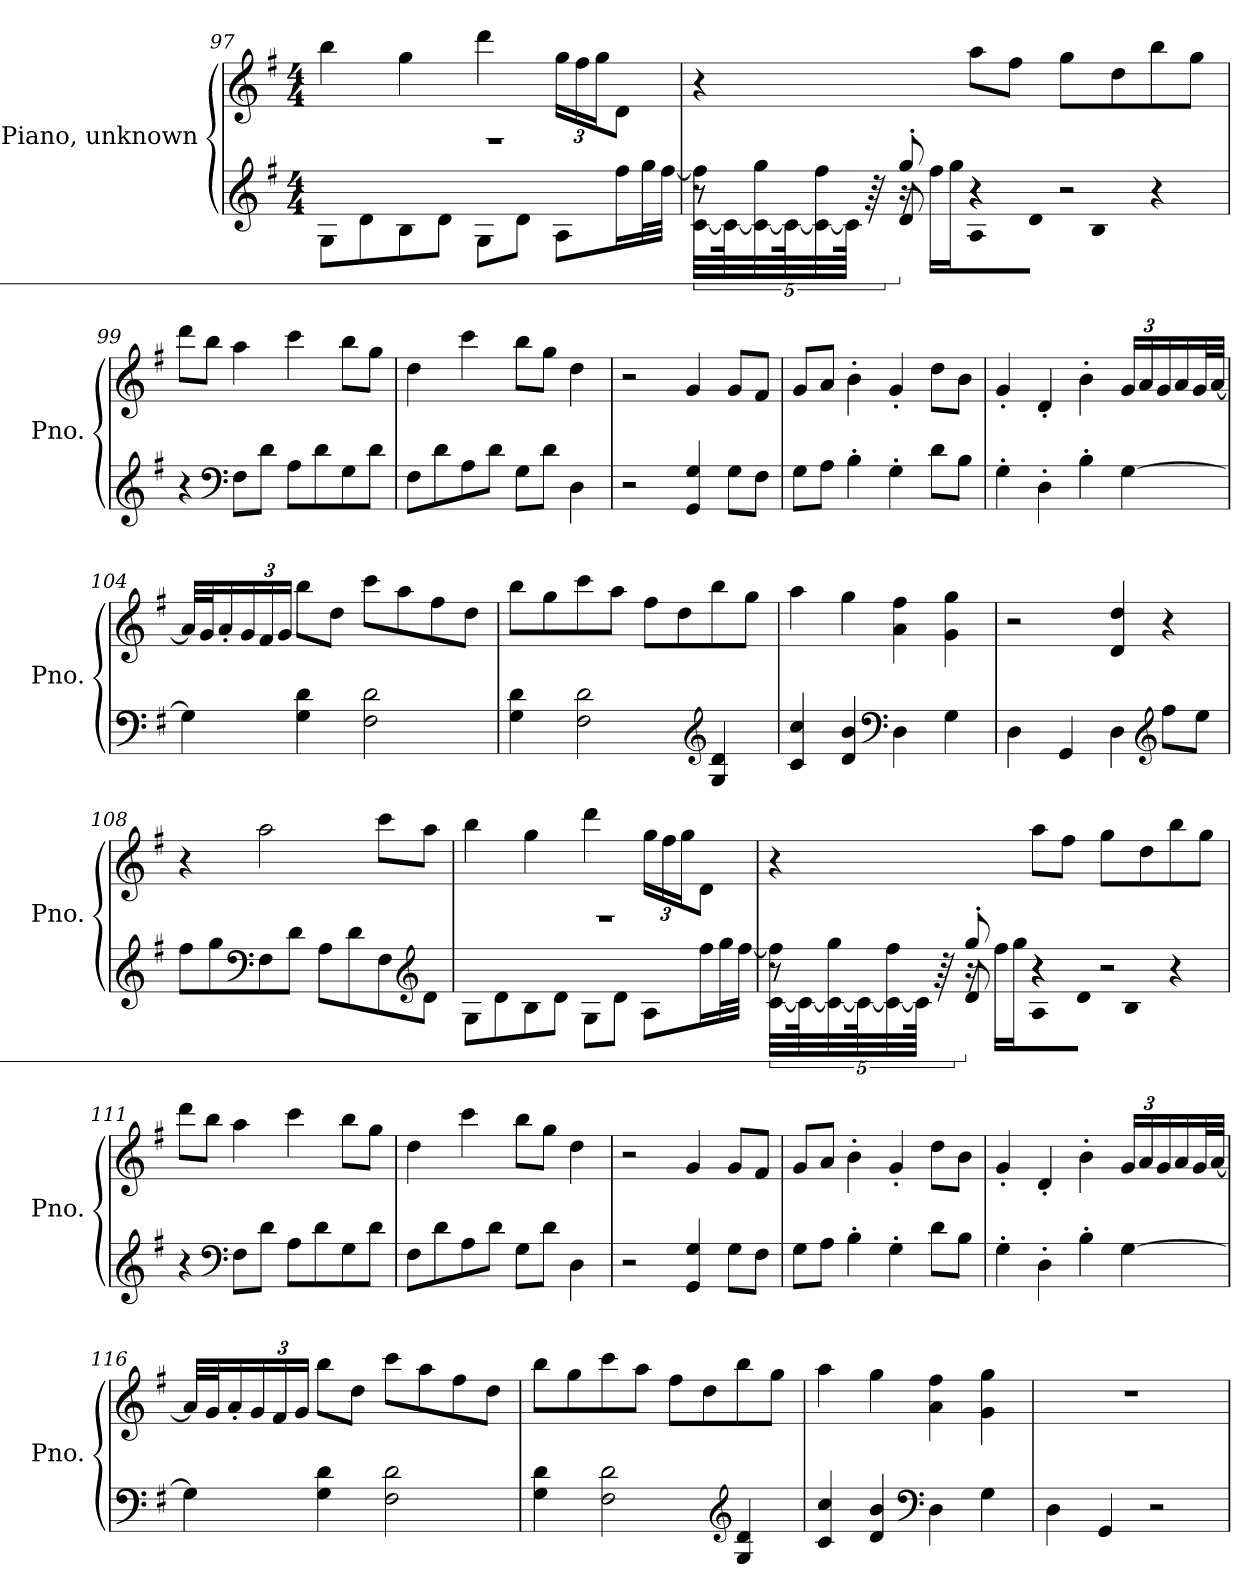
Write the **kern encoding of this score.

**kern	**kern
*part1	*part1
*staff2	*staff1
*I"Piano, unknown	*
*I'Pno.	*
*clefG2	*clefG2
*k[f#]	*k[f#]
*M4/4	*M4/4
=97	=97
*^	*
1r	8G\L	4bb\
.	8d\	.
.	8B\	4gg\
.	8d\J	.
.	8G\L	4ddd\
.	8d\J	.
*	*	*Xbrackettup
.	8A\L	24gg\LL
.	.	24ff#\
.	.	24gg\J
.	16ff#\L	8d\J
.	32gg\L	.
.	[32ff#\JJJ	.
!!LO:LB:g=z
=98	=98	=98
*	*^	*
8r	[40c\ 40ff#\]LLL	8r	4r
.	80c\K_	.	.
.	40c\_ 40gg\	.	.
.	80c\K_	.	.
.	40c\_ 40ff#\	.	.
.	80c\JJJk]	.	.
.	80r	.	.
8gg'/	24r	8d/	.
.	24ff#\LL	.	.
.	24gg\J	.	.
4r	8A\	4r	8aa\L
.	8d\J	.	8ff#\J
2r	4B\	2r	8gg\L
.	.	.	8dd\
.	4r	.	8bb\
.	.	.	8gg\J
*v	*v	*v	*
=99	=99
4r	8ddd\L
.	8bb\J
*clefF4	*
8F#\L	4aa\
8d\J	.
8A\L	4ccc\
8d\	.
8G\	8bb\L
8d\J	8gg\J
=100	=100
8F#\L	4dd\
8d\	.
8A\	4ccc\
8d\J	.
8G\L	8bb\L
8d\J	8gg\J
4D\	4dd\
=101	=101
2r	2r
4GG/ 4G/	4g/
8G\L	8g/L
8F#\J	8f#/J
!!LO:LB:g=z
=102	=102
8G\L	8g/L
8A\J	8a/J
4B'\	4b'\
4G'\	4g'/
8d\L	8dd\L
8B\J	8b\J
=103	=103
4G'\	4g'/
4D'\	4d'/
4B'\	4b'\
[4G\	24g/LL
.	24a/
.	24g/
.	16a/
.	32g/L
.	[32a/JJJ
=104	=104
4G\]	32a/LLL]
.	32g/J
.	16a'/
.	24g/
.	24f#/
.	24g/JJ
4G\ 4d\	8bb\L
.	8dd\J
2F#\ 2d\	8ccc\L
.	8aa\
.	8ff#\
.	8dd\J
=105	=105
4G\ 4d\	8bb\L
.	8gg\
2F#\ 2d\	8ccc\
.	8aa\J
.	8ff#\L
.	8dd\
*clefG2	*
4G/ 4d/	8bb\
.	8gg\J
=106	=106
4c/ 4cc/	4aa\
4d/ 4b/	4gg\
*clefF4	*
4D\	4a\ 4ff#\
4G\	4g\ 4gg\
!!LO:LB:g=z
=107	=107
4D\	2r
4GG/	.
4D\	4d/ 4dd/
*clefG2	*
8ff#\L	4r
8ee\J	.
=108	=108
8ff#\L	4r
8gg\	.
*clefF4	*
8F#\	2aa\
8d\J	.
8A\L	.
8d\	.
8F#\	8ccc\L
*clefG2	*
8d\J	8aa\J
=109	=109
*^	*
1r	8G\L	4bb\
.	8d\	.
.	8B\	4gg\
.	8d\J	.
.	8G\L	4ddd\
.	8d\J	.
.	8A\L	24gg\LL
.	.	24ff#\
.	.	24gg\J
.	16ff#\L	8d\J
.	32gg\L	.
.	[32ff#\JJJ	.
!!LO:PB:g=z
=110	=110	=110
*	*^	*
8r	[40c\ 40ff#\]LLL	8r	4r
.	80c\K_	.	.
.	40c\_ 40gg\	.	.
.	80c\K_	.	.
.	40c\_ 40ff#\	.	.
.	80c\JJJk]	.	.
.	80r	.	.
8gg'/	24r	8d/	.
.	24ff#\LL	.	.
.	24gg\J	.	.
4r	8A\	4r	8aa\L
.	8d\J	.	8ff#\J
2r	4B\	2r	8gg\L
.	.	.	8dd\
.	4r	.	8bb\
.	.	.	8gg\J
*v	*v	*v	*
=111	=111
4r	8ddd\L
.	8bb\J
*clefF4	*
8F#\L	4aa\
8d\J	.
8A\L	4ccc\
8d\	.
8G\	8bb\L
8d\J	8gg\J
=112	=112
8F#\L	4dd\
8d\	.
8A\	4ccc\
8d\J	.
8G\L	8bb\L
8d\J	8gg\J
4D\	4dd\
=113	=113
2r	2r
4GG/ 4G/	4g/
8G\L	8g/L
8F#\J	8f#/J
!!LO:LB:g=z
=114	=114
8G\L	8g/L
8A\J	8a/J
4B'\	4b'\
4G'\	4g'/
8d\L	8dd\L
8B\J	8b\J
=115	=115
4G'\	4g'/
4D'\	4d'/
4B'\	4b'\
[4G\	24g/LL
.	24a/
.	24g/
.	16a/
.	32g/L
.	[32a/JJJ
=116	=116
4G\]	32a/LLL]
.	32g/J
.	16a'/
.	24g/
.	24f#/
.	24g/JJ
4G\ 4d\	8bb\L
.	8dd\J
2F#\ 2d\	8ccc\L
.	8aa\
.	8ff#\
.	8dd\J
=117	=117
4G\ 4d\	8bb\L
.	8gg\
2F#\ 2d\	8ccc\
.	8aa\J
.	8ff#\L
.	8dd\
*clefG2	*
4G/ 4d/	8bb\
.	8gg\J
=118	=118
4c/ 4cc/	4aa\
4d/ 4b/	4gg\
*clefF4	*
4D\	4a\ 4ff#\
4G\	4g\ 4gg\
!!LO:LB:g=z
=119	=119
4D\	1r
4GG/	.
2r	.
=	=
*-	*-
